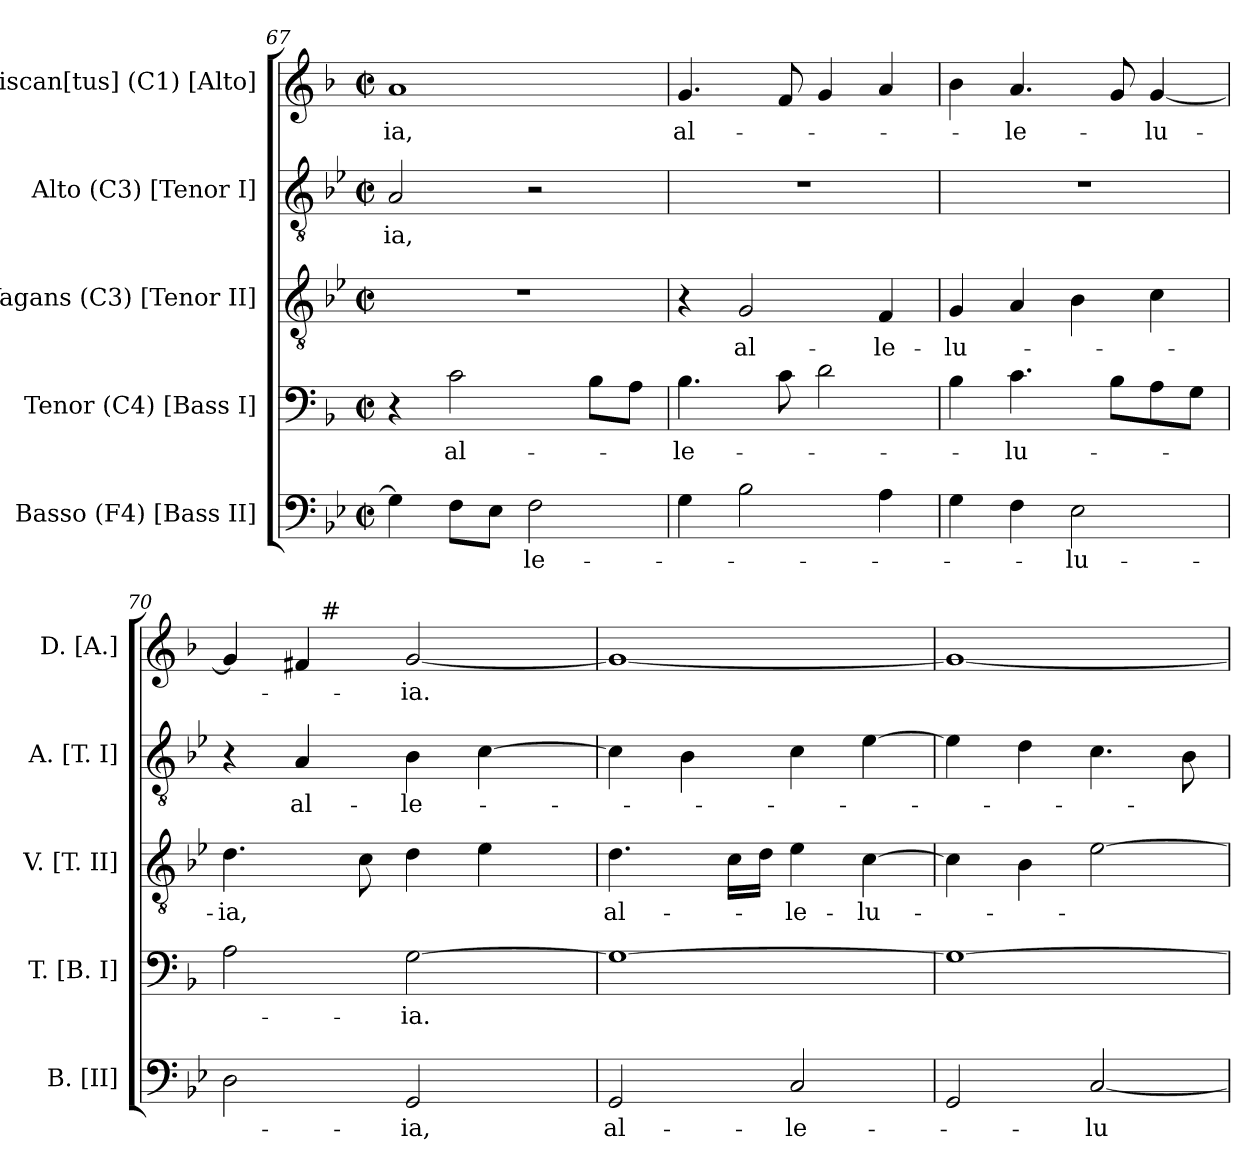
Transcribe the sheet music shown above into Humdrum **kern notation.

**kern	**text	**kern	**text	**kern	**text	**kern	**text	**kern	**text
*part5	*part5	*part4	*part4	*part3	*part3	*part2	*part2	*part1	*part1
*staff5	*staff5	*staff4	*staff4	*staff3	*staff3	*staff2	*staff2	*staff1	*staff1
*I"Basso (F4) [Bass II]	*	*I"Tenor (C4) [Bass I]	*	*I"Vagans (C3) [Tenor II]	*	*I"Alto (C3) [Tenor I]	*	*I"Discan[tus] (C1) [Alto]	*
*I'B. [II]	*	*I'T. [B. I]	*	*I'V. [T. II]	*	*I'A. [T. I]	*	*I'D. [A.]	*
*clefF4	*	*clefF4	*	*clefGv2	*	*clefGv2	*	*clefG2	*
*	*	*	*	*ITrd7c12	*	*ITrd7c12	*	*	*
*k[b-e-]	*	*k[b-]	*	*k[b-e-]	*	*k[b-e-]	*	*k[b-]	*
*B-:	*	*F:	*	*B-:	*	*B-:	*	*F:	*
*M2/2	*	*M2/2	*	*M2/2	*	*M2/2	*	*M2/2	*
*met(c|)	*	*met(c|)	*	*met(c|)	*	*met(c|)	*	*met(c|)	*
=67	=67	=67	=67	=67	=67	=67	=67	=67	=67
!	!	!	!	!	!	!	!LO:LY:b:color=#000000	!	!
!	!	!	!	!	!	!	!	!	!LO:LY:b:color=#000000
4Gi\]	.	4r	.	1r	.	2AAi/	-ia,	1ai	-ia,
!	!	!	!LO:LY:b:color=#000000	!	!	!	!	!	!
8Fi\L	.	2ci\	al-	.	.	.	.	.	.
8E-i\J	.	.	.	.	.	.	.	.	.
!	!LO:LY:b:color=#000000	!	!	!	!	!	!	!	!
2Fi\	-le-	.	.	.	.	2r	.	.	.
.	.	8B-i\L	.	.	.	.	.	.	.
.	.	8Ai\J	.	.	.	.	.	.	.
=68	=68	=68	=68	=68	=68	=68	=68	=68	=68
!	!	!	!LO:LY:b:color=#000000	!	!	!	!	!	!
!	!	!	!	!	!	!	!	!	!LO:LY:b:color=#000000
4Gi\	.	4.B-i\	-le-	4r	.	1r	.	4.gi/	al-
!	!	!	!	!	!LO:LY:b:color=#000000	!	!	!	!
2B-i\	.	.	.	2GGi/	al-	.	.	.	.
.	.	8ci\	.	.	.	.	.	8fi/	.
.	.	2di\	.	.	.	.	.	4gi/	.
!	!	!	!	!	!LO:LY:b:color=#000000	!	!	!	!
4Ai\	.	.	.	4FFi/	-le-	.	.	4ai/	.
=69	=69	=69	=69	=69	=69	=69	=69	=69	=69
!	!	!	!	!	!LO:LY:b:color=#000000	!	!	!	!
4Gi\	.	4B-i\	.	4GGi/	-lu-	1r	.	4b-i\	.
!	!	!	!LO:LY:b:color=#000000	!	!	!	!	!	!
!	!	!	!	!	!	!	!	!	!LO:LY:b:color=#000000
4Fi\	.	4.ci\	-lu-	4AAi/	.	.	.	4.ai/	-le-
!	!LO:LY:b:color=#000000	!	!	!	!	!	!	!	!
2E-i\	-lu-	.	.	4BB-i\	.	.	.	.	.
.	.	8B-i\L	.	.	.	.	.	8gi/	.
!	!	!	!	!	!	!	!	!	!LO:LY:b:color=#000000
.	.	8Ai\	.	4Ci\	.	.	.	[<4gi/	-lu-
.	.	8Gi\J	.	.	.	.	.	.	.
!!LO:LB:g=z
=70	=70	=70	=70	=70	=70	=70	=70	=70	=70
!	!	!	!	!	!LO:LY:b:color=#000000	!	!	!	!
*	*	*	*	*	*	*	*	*^	*
2Di\	.	2Ai\	.	4.Di\	-ia,	4r	.	4gi/]	4ryy	.
!	!	!	!	!	!	!	!LO:LY:b:color=#000000	!	!	!
.	.	.	.	.	.	4AAi/	al-	4f#i/	32ryy	.
.	.	.	.	.	.	.	.	.	256ryy	.
!	!	!	!	!	!	!	!	!	!LO:TX:a:t=#	!
.	.	.	.	.	.	.	.	.	2ryy	.
.	.	.	.	8Ci\	.	.	.	.	.	.
!	!LO:LY:b:color=#000000	!	!	!	!	!	!	!	!	!
!	!	!	!LO:LY:b:color=#000000	!	!	!	!	!	!	!
!	!	!	!	!	!	!	!LO:LY:b:color=#000000	!	!	!
!	!	!	!	!	!	!	!	!	!	!LO:LY:b:color=#000000
2GGi/	-ia,	[>2Gi\	-ia.	4Di\	.	4BB-i\	-le-	[<2gi/	.	-ia.
.	.	.	.	4E-i\	.	[>4Ci\	.	.	.	.
.	.	.	.	.	.	.	.	.	8ryy	.
.	.	.	.	.	.	.	.	.	16ryy	.
.	.	.	.	.	.	.	.	.	64..ryy	.
*	*	*	*	*	*	*	*	*v	*v	*
=71	=71	=71	=71	=71	=71	=71	=71	=71	=71
*	*	*	*	*	*	*	*	*^	*
!	!LO:LY:b:color=#000000	!	!	!	!	!	!	!	!	!
*	*	*	*	*	*	*	*	*v	*v	*
*	*	*	*	*	*	*	*	*^	*
!	!	!	!	!	!LO:LY:b:color=#000000	!	!	!	!	!
*	*	*	*	*	*	*	*	*v	*v	*
2GGi/	al-	1Gi_>	.	4.Di\	al-	4Ci\]	.	1gi_<	.
.	.	.	.	.	.	4BB-i\	.	.	.
.	.	.	.	16Ci\LL	.	.	.	.	.
.	.	.	.	16Di\JJ	.	.	.	.	.
!	!LO:LY:b:color=#000000	!	!	!	!	!	!	!	!
!	!	!	!	!	!LO:LY:b:color=#000000	!	!	!	!
2Ci/	-le-	.	.	4E-i\	-le-	4Ci\	.	.	.
!	!	!	!	!	!LO:LY:b:color=#000000	!	!	!	!
.	.	.	.	[>4Ci\	-lu-	[>4E-i\	.	.	.
=72	=72	=72	=72	=72	=72	=72	=72	=72	=72
2GGi/	.	1Gi_>	.	4Ci\]	.	4E-i\]	.	1gi_<	.
.	.	.	.	4BB-i\	.	4Di\	.	.	.
!	!LO:LY:b:color=#000000	!	!	!	!	!	!	!	!
[<2Ci/	-lu-	.	.	[>2E-i\	.	4.Ci\	.	.	.
.	.	.	.	.	.	8BB-i\	.	.	.
=	=	=	=	=	=	=	=	=	=
*-	*-	*-	*-	*-	*-	*-	*-	*-	*-
